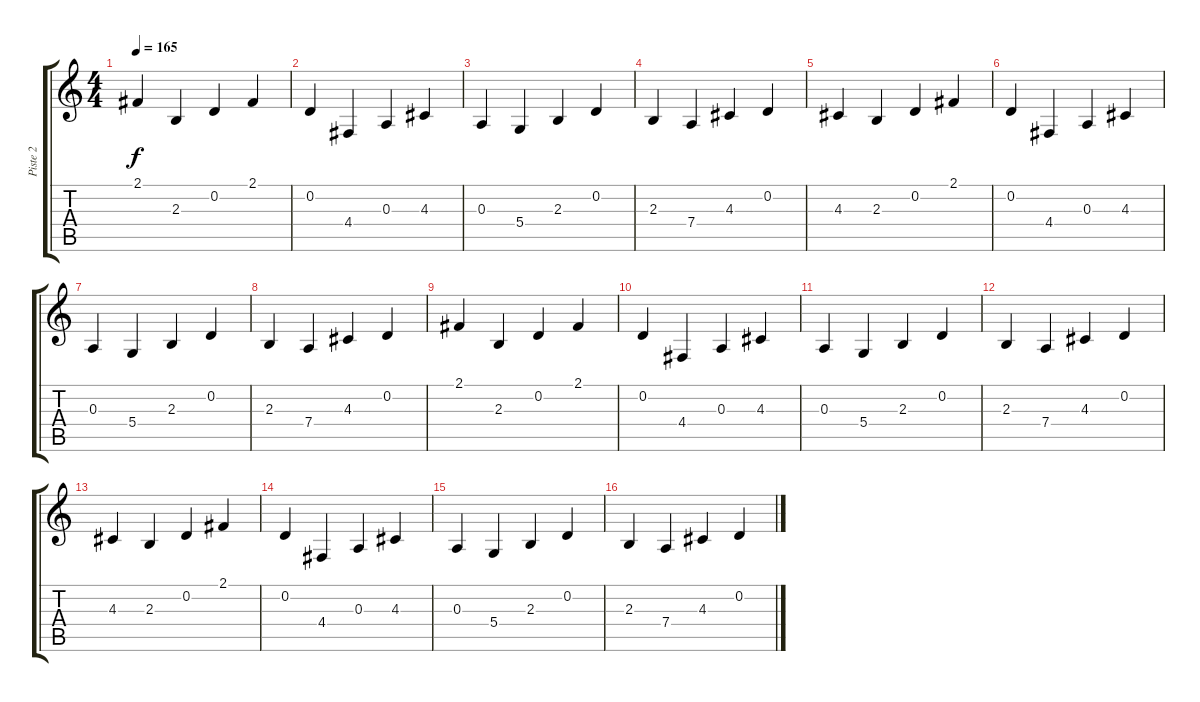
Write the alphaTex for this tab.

\track ("Piste 2" "Piste 2") {instrument acousticgrandpiano}
\staff {score tabs}
\tuning (E4 D4 A3 D3 A2 D2) {hide}
\ts (4 4)
\tempo 165
\clef g2
\ks c
2.1.4{dy f} 2.3.4 0.2.4 2.1.4 |
0.2.4 4.4.4 0.3.4 4.3.4 |
0.3.4 5.4.4 2.3.4 0.2.4 |
2.3.4 7.4.4 4.3.4 0.2.4 |
4.3.4 2.3.4 0.2.4 2.1.4 |
0.2.4 4.4.4 0.3.4 4.3.4 |
0.3.4 5.4.4 2.3.4 0.2.4 |
2.3.4 7.4.4 4.3.4 0.2.4 |
2.1.4 2.3.4 0.2.4 2.1.4 |
0.2.4 4.4.4 0.3.4 4.3.4 |
0.3.4 5.4.4 2.3.4 0.2.4 |
2.3.4 7.4.4 4.3.4 0.2.4 |
4.3.4 2.3.4 0.2.4 2.1.4 |
0.2.4 4.4.4 0.3.4 4.3.4 |
0.3.4 5.4.4 2.3.4 0.2.4 |
2.3.4 7.4.4 4.3.4 0.2.4
